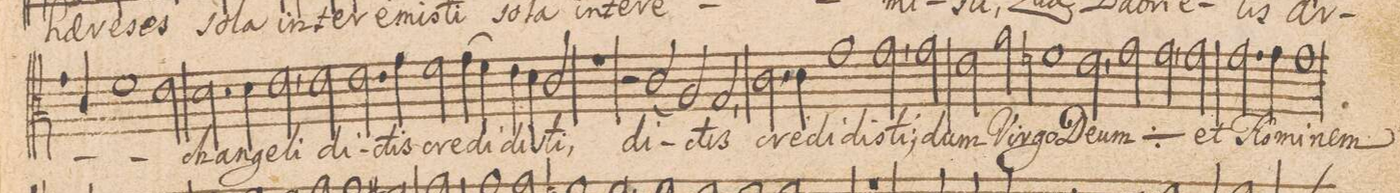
**kern	**text
*I"ALTVS.	*
*clefC3	*
*k[]	*
*met(c|)	*
*M2/1	*
4g\]	.
4c/	.
1fny\	.
=28-	=28-
2e\	.
2.d\	-chan-
4d\	-ge-
=29-	=29-
2e,<\	-li
2e\	di-
2.e\	ctis
4g\	.
=30-	=30-
2f\	cre-
(4g\	-di-
4f\)	.
4e\	-di-
4d\	.
2c/	-sti,
=31-	=31-
1r	.
2r	.
(2c/	di-
=32-	=32-
2A/)	.
2G,</	-ctis
2.c\	cre-
4c\	-di-
=33-	=33-
1g\	-di-
2g,<\	-sti;
2g\	dum
=34-	=34-
2e\	Vir-
2a\	-go
1fn\	De-
=35-	=35-
2e,<\	-um
*	*ij
2g\	De-
2g,<\	-um
*	*Xij
2g\	et
=36-	=36-
2.g\	Ho-
4g\	-mi-
1g\	-nem
=37-	=37-
*-	*-
